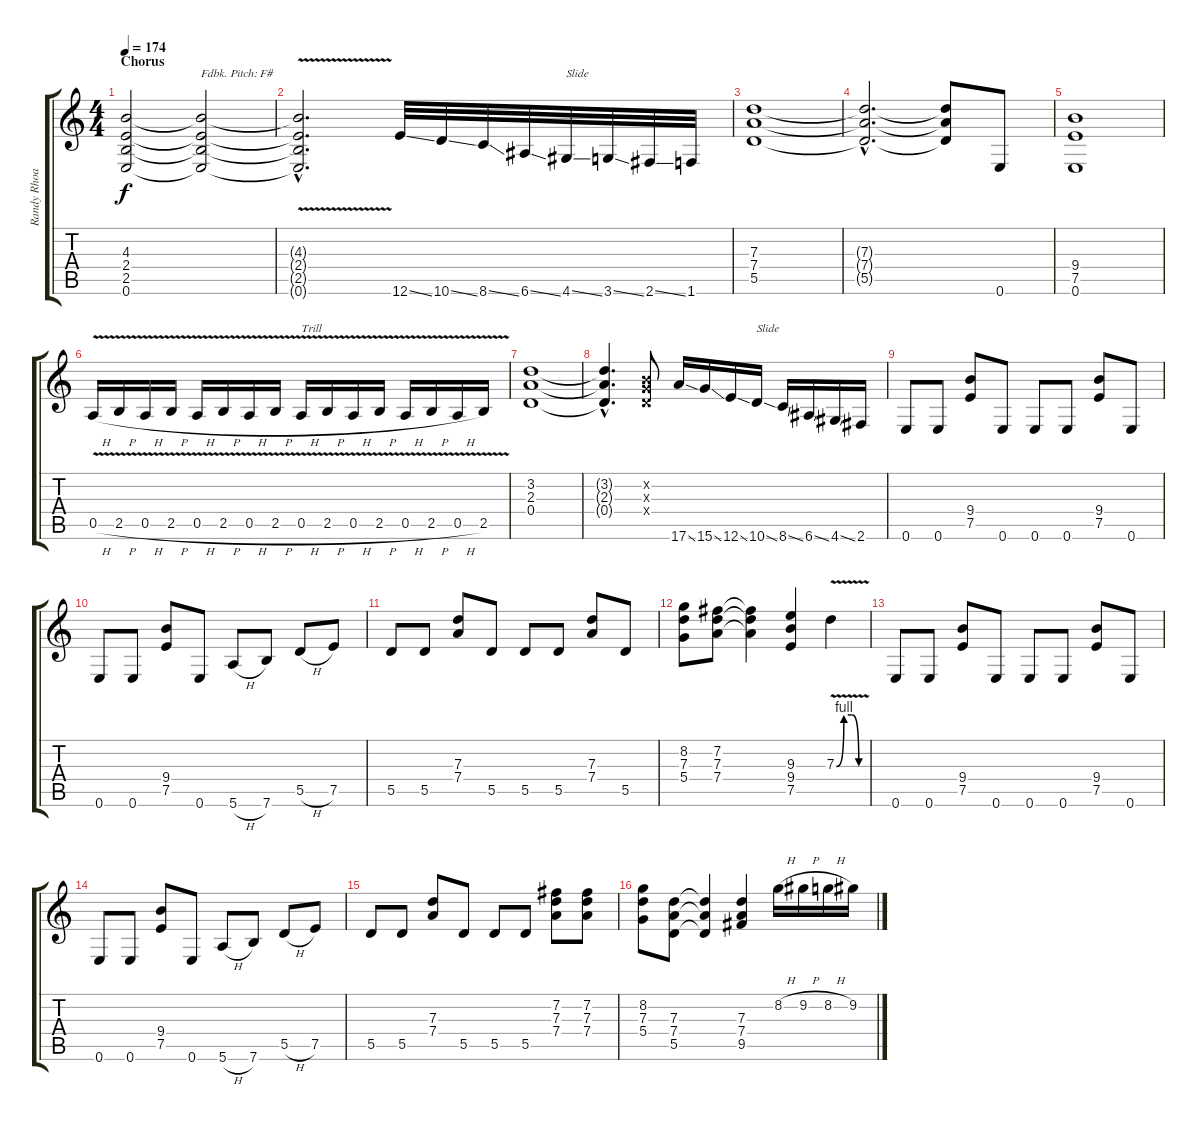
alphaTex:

\track ("Randy Rhoads" "Randy Rhoa") {instrument distortionguitar}
\staff {score tabs}
\tuning (E4 B3 G3 D3 A2 E2) {hide}
\ts (4 4)
\section ("" "Chorus")
\tempo 174
\clef g2
\ks c
(4.3 2.4 2.5 0.6).2{dy f} (4.3{t} 2.4{t} 2.5{t} 0.6{t}).2{txt "Fdbk. Pitch: F#"} |
(4.3{v hac t} 2.4{v hac t} 2.5{v hac t} 0.6{v hac t}).2{d} 12.6{ss}.32 10.6{ss}.32 8.6{ss}.32 6.6{ss}.32 4.6{ss}.32{txt "Slide"} 3.6{ss}.32 2.6{ss}.32 1.6.32 |
(7.3 7.4 5.5).1 |
(7.3{hac t} 7.4{hac t} 5.5{hac t}).2{d} (7.3{t} 7.4{t} 5.5{t}).8 0.6.8 |
(9.4 7.5 0.6).1 |
0.5{v h}.16 2.5{v h}.16 0.5{v h}.16 2.5{v h}.16 0.5{v h}.16 2.5{v h}.16 0.5{v h}.16 2.5{v h}.16 0.5{v h}.16{txt "Trill"} 2.5{v h}.16 0.5{v h}.16 2.5{v h}.16 0.5{v h}.16 2.5{v h}.16 0.5{v h}.16 2.5{v}.16 |
(3.2 2.3 0.4).1 |
(3.2{hac t} 2.3{hac t} 0.4{hac t}).4{d} (0.2{x} 0.3{x} 0.4{x}).8 17.6{ss}.16 15.6{ss}.16 12.6{ss}.16 10.6{ss}.16{txt "Slide"} 8.6{ss}.16 6.6{ss}.16 4.6{ss}.16 2.6.16 |
0.6.8 0.6.8 (9.4 7.5).8 0.6.8 0.6.8 0.6.8 (9.4 7.5).8 0.6.8 |
0.6.8 0.6.8 (9.4 7.5).8 0.6.8 5.6{h}.8 7.6.8 5.5{h}.8 7.5.8 |
5.5.8 5.5.8 (7.3 7.4).8 5.5.8 5.5.8 5.5.8 (7.3 7.4).8 5.5.8 |
(8.2 7.3 5.4).8 (7.2 7.3 7.4).8 (7.2{t} 7.3{t} 7.4{t}).4 (9.3 9.4 7.5).4 7.3{be (custom 0 0 15 4 30 4 45 0 60 0) v}.4 |
0.6.8 0.6.8 (9.4 7.5).8 0.6.8 0.6.8 0.6.8 (9.4 7.5).8 0.6.8 |
0.6.8 0.6.8 (9.4 7.5).8 0.6.8 5.6{h}.8 7.6.8 5.5{h}.8 7.5.8 |
5.5.8 5.5.8 (7.3 7.4).8 5.5.8 5.5.8 5.5.8 (7.2 7.3 7.4).8 (7.2 7.3 7.4).8 |
(8.2 7.3 5.4).8 (7.3 7.4 5.5).8 (7.3{t} 7.4{t} 5.5{t}).4 (7.3 7.4 9.5).4 8.2{h}.16 9.2{h}.16 8.2{h}.16 9.2.16
